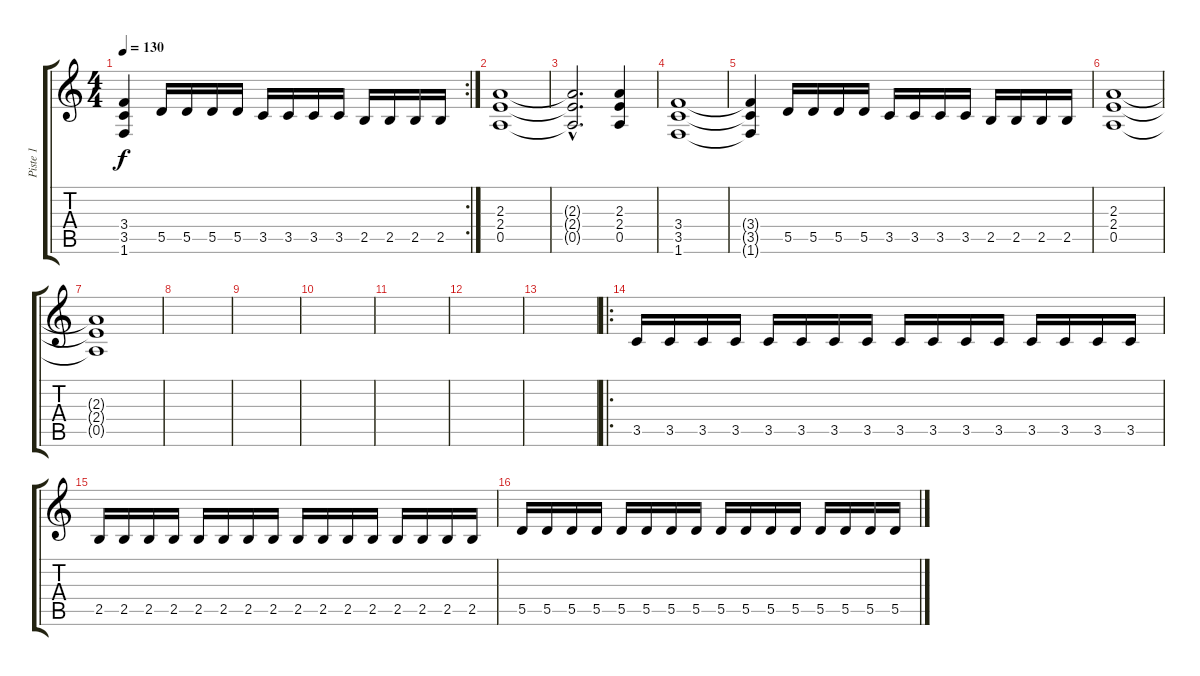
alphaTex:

\track ("Piste 1" "Piste 1") {instrument distortionguitar}
\staff {score tabs}
\tuning (E4 B3 G3 D3 A2 E2) {hide}
\rc 2
\ts (4 4)
\tempo 130
\clef g2
\ks c
(3.4{t} 3.5{t} 1.6{t}).4{dy f} 5.5.16 5.5.16 5.5.16 5.5.16 3.5.16 3.5.16 3.5.16 3.5.16 2.5.16 2.5.16 2.5.16 2.5.16 |
(2.3 2.4 0.5).1 |
(2.3{hac t} 2.4{hac t} 0.5{hac t}).2{d} (2.3 2.4 0.5).4 |
(3.4 3.5 1.6).1 |
(3.4{t} 3.5{t} 1.6{t}).4 5.5.16 5.5.16 5.5.16 5.5.16 3.5.16 3.5.16 3.5.16 3.5.16 2.5.16 2.5.16 2.5.16 2.5.16 |
(2.3 2.4 0.5).1 |
(2.3{t} 2.4{t} 0.5{t}).1 |
|
|
|
|
|
|
\ro
3.5.16 3.5.16 3.5.16 3.5.16 3.5.16 3.5.16 3.5.16 3.5.16 3.5.16 3.5.16 3.5.16 3.5.16 3.5.16 3.5.16 3.5.16 3.5.16 |
2.5.16 2.5.16 2.5.16 2.5.16 2.5.16 2.5.16 2.5.16 2.5.16 2.5.16 2.5.16 2.5.16 2.5.16 2.5.16 2.5.16 2.5.16 2.5.16 |
5.5.16 5.5.16 5.5.16 5.5.16 5.5.16 5.5.16 5.5.16 5.5.16 5.5.16 5.5.16 5.5.16 5.5.16 5.5.16 5.5.16 5.5.16 5.5.16
